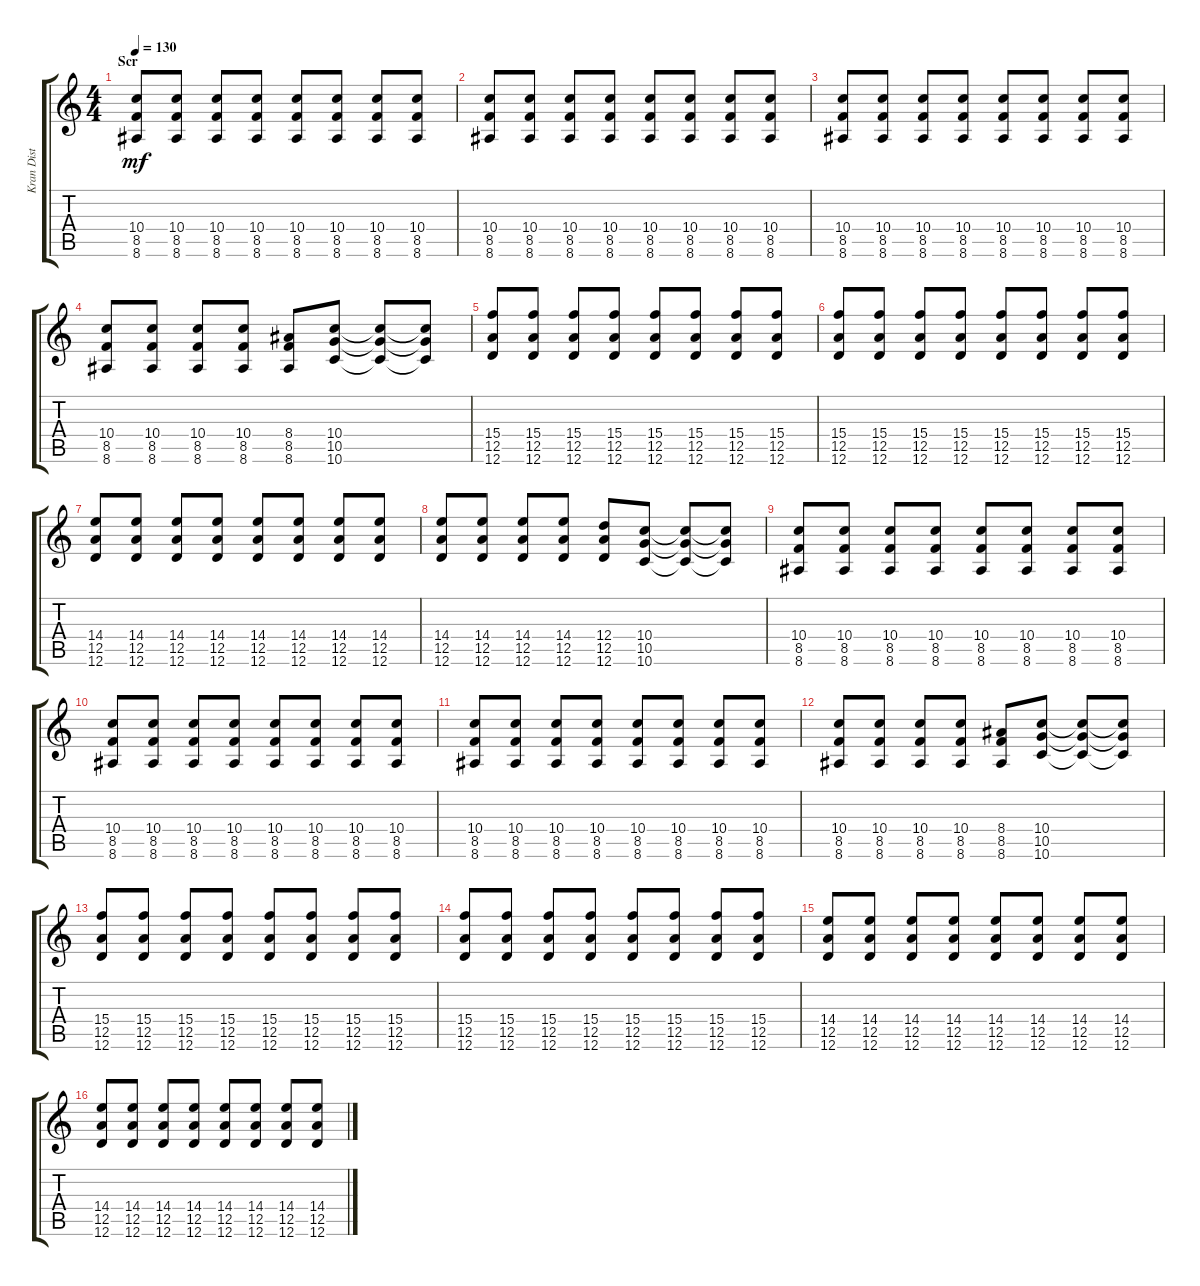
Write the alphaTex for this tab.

\track ("Kran Dist" "Kran Dist") {instrument overdrivenguitar}
\staff {score tabs}
\tuning (E4 B3 G3 D3 A2 D2) {hide}
\ts (4 4)
\section ("" "Scr")
\tempo 130
\clef g2
\ks c
(10.4 8.5 8.6).8{dy mf} (10.4 8.5 8.6).8 (10.4 8.5 8.6).8 (10.4 8.5 8.6).8 (10.4 8.5 8.6).8 (10.4 8.5 8.6).8 (10.4 8.5 8.6).8 (10.4 8.5 8.6).8 |
(10.4 8.5 8.6).8 (10.4 8.5 8.6).8 (10.4 8.5 8.6).8 (10.4 8.5 8.6).8 (10.4 8.5 8.6).8 (10.4 8.5 8.6).8 (10.4 8.5 8.6).8 (10.4 8.5 8.6).8 |
(10.4 8.5 8.6).8 (10.4 8.5 8.6).8 (10.4 8.5 8.6).8 (10.4 8.5 8.6).8 (10.4 8.5 8.6).8 (10.4 8.5 8.6).8 (10.4 8.5 8.6).8 (10.4 8.5 8.6).8 |
(10.4 8.5 8.6).8 (10.4 8.5 8.6).8 (10.4 8.5 8.6).8 (10.4 8.5 8.6).8 (8.4 8.5 8.6).8 (10.4 10.5 10.6).8 (10.4{t} 10.5{t} 10.6{t}).8 (10.4{t} 10.5{t} 10.6{t}).8 |
(15.4 12.5 12.6).8 (15.4 12.5 12.6).8 (15.4 12.5 12.6).8 (15.4 12.5 12.6).8 (15.4 12.5 12.6).8 (15.4 12.5 12.6).8 (15.4 12.5 12.6).8 (15.4 12.5 12.6).8 |
(15.4 12.5 12.6).8 (15.4 12.5 12.6).8 (15.4 12.5 12.6).8 (15.4 12.5 12.6).8 (15.4 12.5 12.6).8 (15.4 12.5 12.6).8 (15.4 12.5 12.6).8 (15.4 12.5 12.6).8 |
(14.4 12.5 12.6).8 (14.4 12.5 12.6).8 (14.4 12.5 12.6).8 (14.4 12.5 12.6).8 (14.4 12.5 12.6).8 (14.4 12.5 12.6).8 (14.4 12.5 12.6).8 (14.4 12.5 12.6).8 |
(14.4 12.5 12.6).8 (14.4 12.5 12.6).8 (14.4 12.5 12.6).8 (14.4 12.5 12.6).8 (12.4 12.5 12.6).8 (10.4 10.5 10.6).8 (10.4{t} 10.5{t} 10.6{t}).8 (10.4{t} 10.5{t} 10.6{t}).8 |
(10.4 8.5 8.6).8 (10.4 8.5 8.6).8 (10.4 8.5 8.6).8 (10.4 8.5 8.6).8 (10.4 8.5 8.6).8 (10.4 8.5 8.6).8 (10.4 8.5 8.6).8 (10.4 8.5 8.6).8 |
(10.4 8.5 8.6).8 (10.4 8.5 8.6).8 (10.4 8.5 8.6).8 (10.4 8.5 8.6).8 (10.4 8.5 8.6).8 (10.4 8.5 8.6).8 (10.4 8.5 8.6).8 (10.4 8.5 8.6).8 |
(10.4 8.5 8.6).8 (10.4 8.5 8.6).8 (10.4 8.5 8.6).8 (10.4 8.5 8.6).8 (10.4 8.5 8.6).8 (10.4 8.5 8.6).8 (10.4 8.5 8.6).8 (10.4 8.5 8.6).8 |
(10.4 8.5 8.6).8 (10.4 8.5 8.6).8 (10.4 8.5 8.6).8 (10.4 8.5 8.6).8 (8.4 8.5 8.6).8 (10.4 10.5 10.6).8 (10.4{t} 10.5{t} 10.6{t}).8 (10.4{t} 10.5{t} 10.6{t}).8 |
(15.4 12.5 12.6).8 (15.4 12.5 12.6).8 (15.4 12.5 12.6).8 (15.4 12.5 12.6).8 (15.4 12.5 12.6).8 (15.4 12.5 12.6).8 (15.4 12.5 12.6).8 (15.4 12.5 12.6).8 |
(15.4 12.5 12.6).8 (15.4 12.5 12.6).8 (15.4 12.5 12.6).8 (15.4 12.5 12.6).8 (15.4 12.5 12.6).8 (15.4 12.5 12.6).8 (15.4 12.5 12.6).8 (15.4 12.5 12.6).8 |
(14.4 12.5 12.6).8 (14.4 12.5 12.6).8 (14.4 12.5 12.6).8 (14.4 12.5 12.6).8 (14.4 12.5 12.6).8 (14.4 12.5 12.6).8 (14.4 12.5 12.6).8 (14.4 12.5 12.6).8 |
(14.4 12.5 12.6).8 (14.4 12.5 12.6).8 (14.4 12.5 12.6).8 (14.4 12.5 12.6).8 (14.4 12.5 12.6).8 (14.4 12.5 12.6).8 (14.4 12.5 12.6).8 (14.4 12.5 12.6).8
